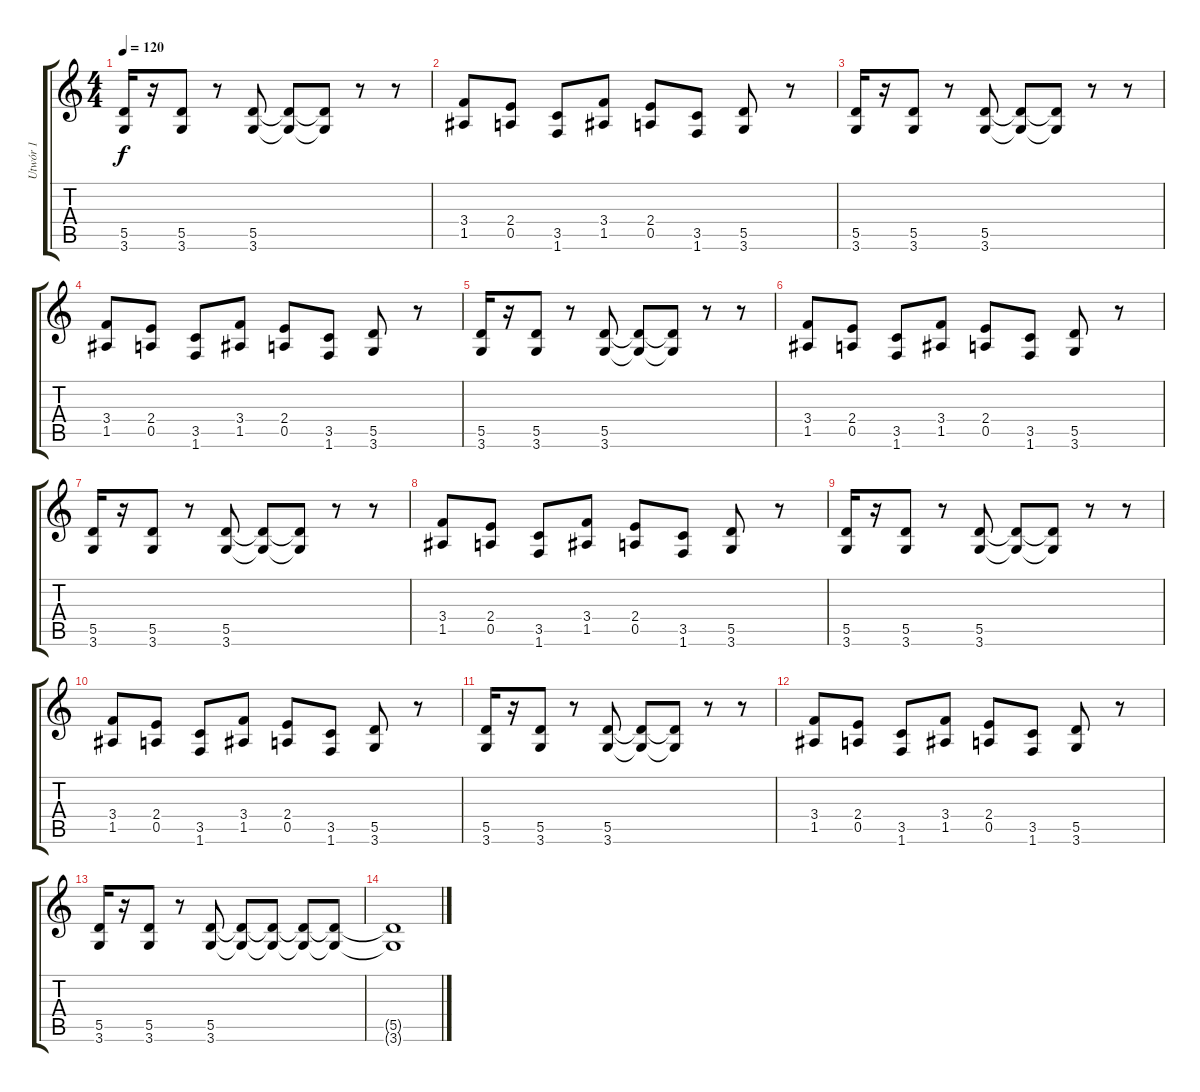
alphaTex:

\track ("Utwór 1" "Utwór 1") {instrument electricguitarclean}
\staff {score tabs}
\tuning (E4 B3 G3 D3 A2 E2) {hide}
\ts (4 4)
\tempo 120
\clef g2
\ks c
(5.5 3.6).16{dy f} r.16 (5.5 3.6).8 r.8 (5.5 3.6).8 (5.5{t} 3.6{t}).8 (5.5{t} 3.6{t}).8 r.8 r.8 |
(3.4 1.5).8 (2.4 0.5).8 (3.5 1.6).8 (3.4 1.5).8 (2.4 0.5).8 (3.5 1.6).8 (5.5 3.6).8 r.8 |
(5.5 3.6).16 r.16 (5.5 3.6).8 r.8 (5.5 3.6).8 (5.5{t} 3.6{t}).8 (5.5{t} 3.6{t}).8 r.8 r.8 |
(3.4 1.5).8 (2.4 0.5).8 (3.5 1.6).8 (3.4 1.5).8 (2.4 0.5).8 (3.5 1.6).8 (5.5 3.6).8 r.8 |
(5.5 3.6).16 r.16 (5.5 3.6).8 r.8 (5.5 3.6).8 (5.5{t} 3.6{t}).8 (5.5{t} 3.6{t}).8 r.8 r.8 |
(3.4 1.5).8 (2.4 0.5).8 (3.5 1.6).8 (3.4 1.5).8 (2.4 0.5).8 (3.5 1.6).8 (5.5 3.6).8 r.8 |
(5.5 3.6).16 r.16 (5.5 3.6).8 r.8 (5.5 3.6).8 (5.5{t} 3.6{t}).8 (5.5{t} 3.6{t}).8 r.8 r.8 |
(3.4 1.5).8 (2.4 0.5).8 (3.5 1.6).8 (3.4 1.5).8 (2.4 0.5).8 (3.5 1.6).8 (5.5 3.6).8 r.8 |
(5.5 3.6).16 r.16 (5.5 3.6).8 r.8 (5.5 3.6).8 (5.5{t} 3.6{t}).8 (5.5{t} 3.6{t}).8 r.8 r.8 |
(3.4 1.5).8 (2.4 0.5).8 (3.5 1.6).8 (3.4 1.5).8 (2.4 0.5).8 (3.5 1.6).8 (5.5 3.6).8 r.8 |
(5.5 3.6).16 r.16 (5.5 3.6).8 r.8 (5.5 3.6).8 (5.5{t} 3.6{t}).8 (5.5{t} 3.6{t}).8 r.8 r.8 |
(3.4 1.5).8 (2.4 0.5).8 (3.5 1.6).8 (3.4 1.5).8 (2.4 0.5).8 (3.5 1.6).8 (5.5 3.6).8 r.8 |
(5.5 3.6).16 r.16 (5.5 3.6).8 r.8 (5.5 3.6).8 (5.5{t} 3.6{t}).8 (5.5{t} 3.6{t}).8 (5.5{t} 3.6{t}).8 (5.5{t} 3.6{t}).8 |
(5.5{t} 3.6{t}).1
